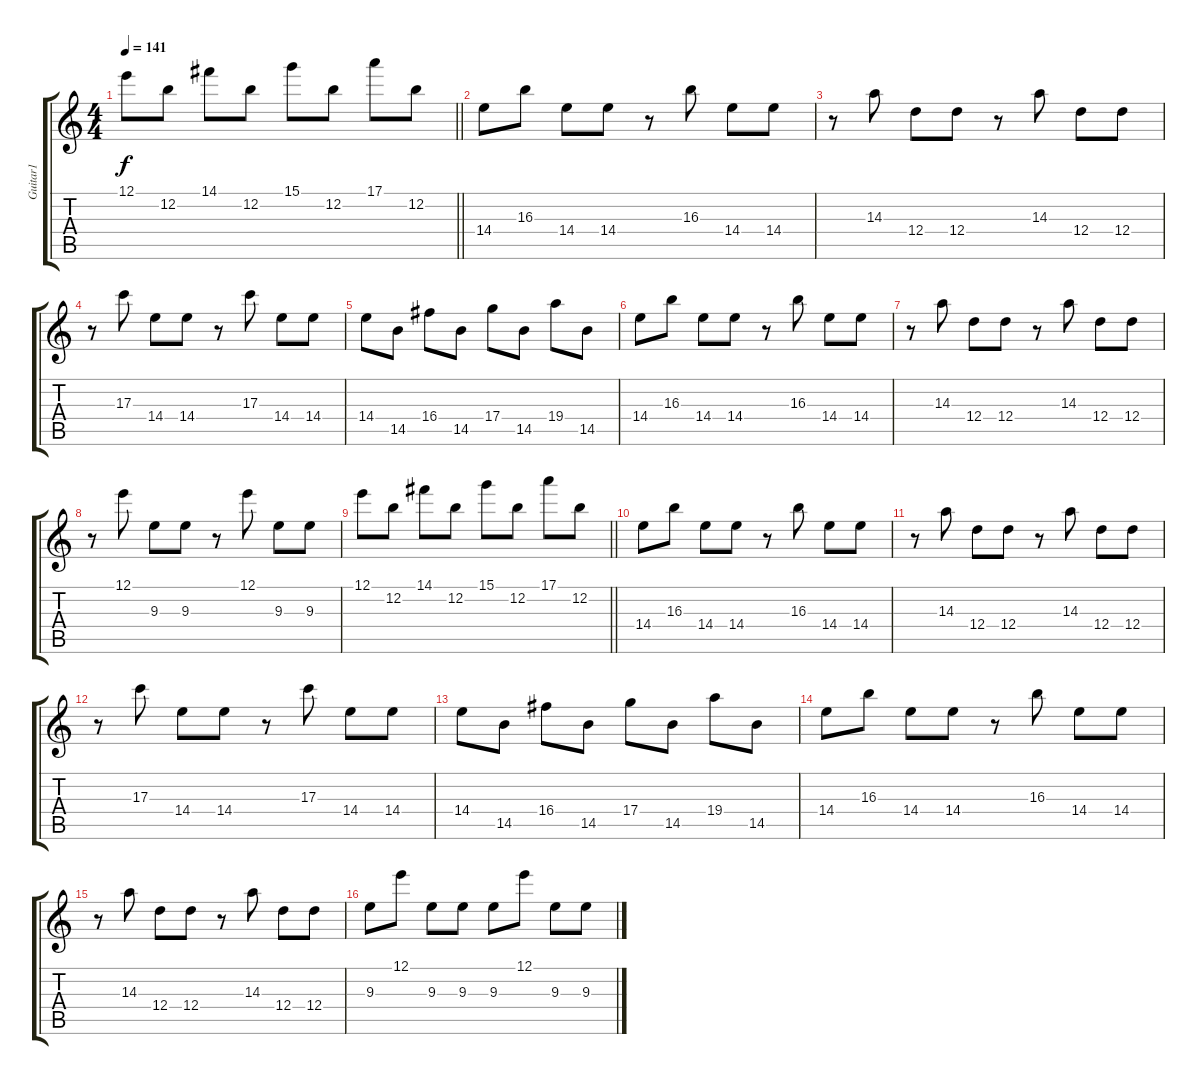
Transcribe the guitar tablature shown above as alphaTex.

\track ("Guitar1" "Guitar1") {instrument overdrivenguitar}
\staff {score tabs}
\tuning (E4 B3 G3 D3 A2 E2) {hide}
\ts (4 4)
\tempo 141
\clef g2
\barLineRight lightlight
\ks c
12.1.8{dy f} 12.2.8 14.1.8 12.2.8 15.1.8 12.2.8 17.1.8 12.2.8 |
14.4.8 16.3.8 14.4.8 14.4.8 r.8 16.3.8 14.4.8 14.4.8 |
r.8 14.3.8 12.4.8 12.4.8 r.8 14.3.8 12.4.8 12.4.8 |
r.8 17.3.8 14.4.8 14.4.8 r.8 17.3.8 14.4.8 14.4.8 |
14.4.8 14.5.8 16.4.8 14.5.8 17.4.8 14.5.8 19.4.8 14.5.8 |
14.4.8 16.3.8 14.4.8 14.4.8 r.8 16.3.8 14.4.8 14.4.8 |
r.8 14.3.8 12.4.8 12.4.8 r.8 14.3.8 12.4.8 12.4.8 |
r.8 12.1.8 9.3.8 9.3.8 r.8 12.1.8 9.3.8 9.3.8 |
\barLineRight lightlight
12.1.8 12.2.8 14.1.8 12.2.8 15.1.8 12.2.8 17.1.8 12.2.8 |
14.4.8 16.3.8 14.4.8 14.4.8 r.8 16.3.8 14.4.8 14.4.8 |
r.8 14.3.8 12.4.8 12.4.8 r.8 14.3.8 12.4.8 12.4.8 |
r.8 17.3.8 14.4.8 14.4.8 r.8 17.3.8 14.4.8 14.4.8 |
14.4.8 14.5.8 16.4.8 14.5.8 17.4.8 14.5.8 19.4.8 14.5.8 |
14.4.8 16.3.8 14.4.8 14.4.8 r.8 16.3.8 14.4.8 14.4.8 |
r.8 14.3.8 12.4.8 12.4.8 r.8 14.3.8 12.4.8 12.4.8 |
9.3.8 12.1.8 9.3.8 9.3.8 9.3.8 12.1.8 9.3.8 9.3.8
